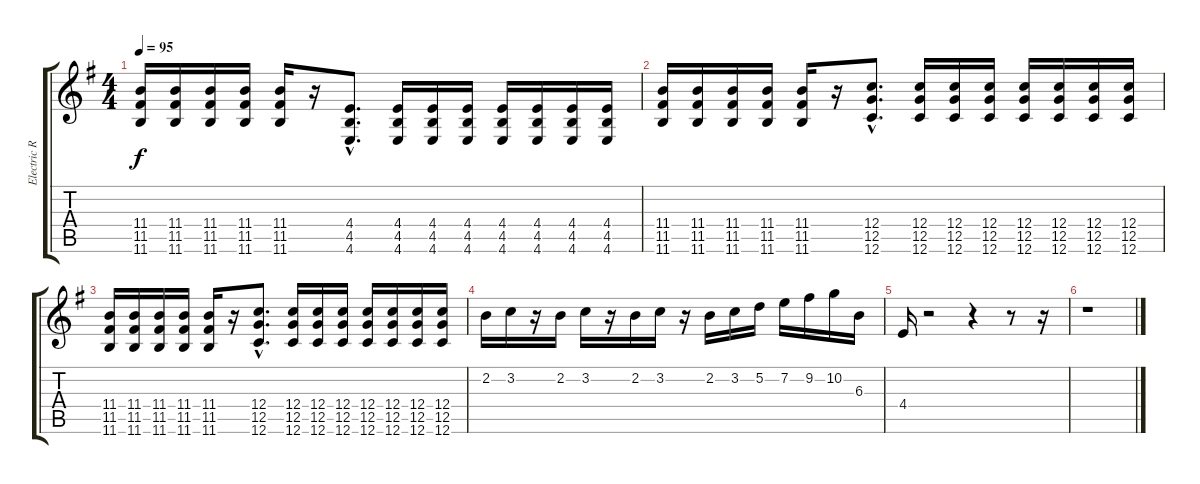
\track ("Electric Rhythm Guitar 2 (CGCFAD)" "Electric R") {instrument distortionguitar}
\staff {score tabs}
\tuning (D4 A3 F3 C3 G2 C2) {hide}
\ts (4 4)
\tempo 95
\clef g2
\ks eminor
(11.4 11.5 11.6).16{dy f} (11.4 11.5 11.6).16 (11.4 11.5 11.6).16 (11.4 11.5 11.6).16 (11.4 11.5 11.6).16 r.16 (4.4{hac} 4.5{hac} 4.6{hac}).8{d} (4.4 4.5 4.6).16 (4.4 4.5 4.6).16 (4.4 4.5 4.6).16 (4.4 4.5 4.6).16 (4.4 4.5 4.6).16 (4.4 4.5 4.6).16 (4.4 4.5 4.6).16 |
(11.4 11.5 11.6).16 (11.4 11.5 11.6).16 (11.4 11.5 11.6).16 (11.4 11.5 11.6).16 (11.4 11.5 11.6).16 r.16 (12.4{hac} 12.5{hac} 12.6{hac}).8{d} (12.4 12.5 12.6).16 (12.4 12.5 12.6).16 (12.4 12.5 12.6).16 (12.4 12.5 12.6).16 (12.4 12.5 12.6).16 (12.4 12.5 12.6).16 (12.4 12.5 12.6).16 |
(11.4 11.5 11.6).16 (11.4 11.5 11.6).16 (11.4 11.5 11.6).16 (11.4 11.5 11.6).16 (11.4 11.5 11.6).16 r.16 (12.4{hac} 12.5{hac} 12.6{hac}).8{d} (12.4 12.5 12.6).16 (12.4 12.5 12.6).16 (12.4 12.5 12.6).16 (12.4 12.5 12.6).16 (12.4 12.5 12.6).16 (12.4 12.5 12.6).16 (12.4 12.5 12.6).16 |
2.2.16 3.2.16 r.16 2.2.16 3.2.16 r.16 2.2.16 3.2.16 r.16 2.2.16 3.2.16 5.2.16 7.2.16 9.2.16 10.2.16 6.3.16 |
4.4.16 r.2 r.4 r.8 r.16 |
r.1
